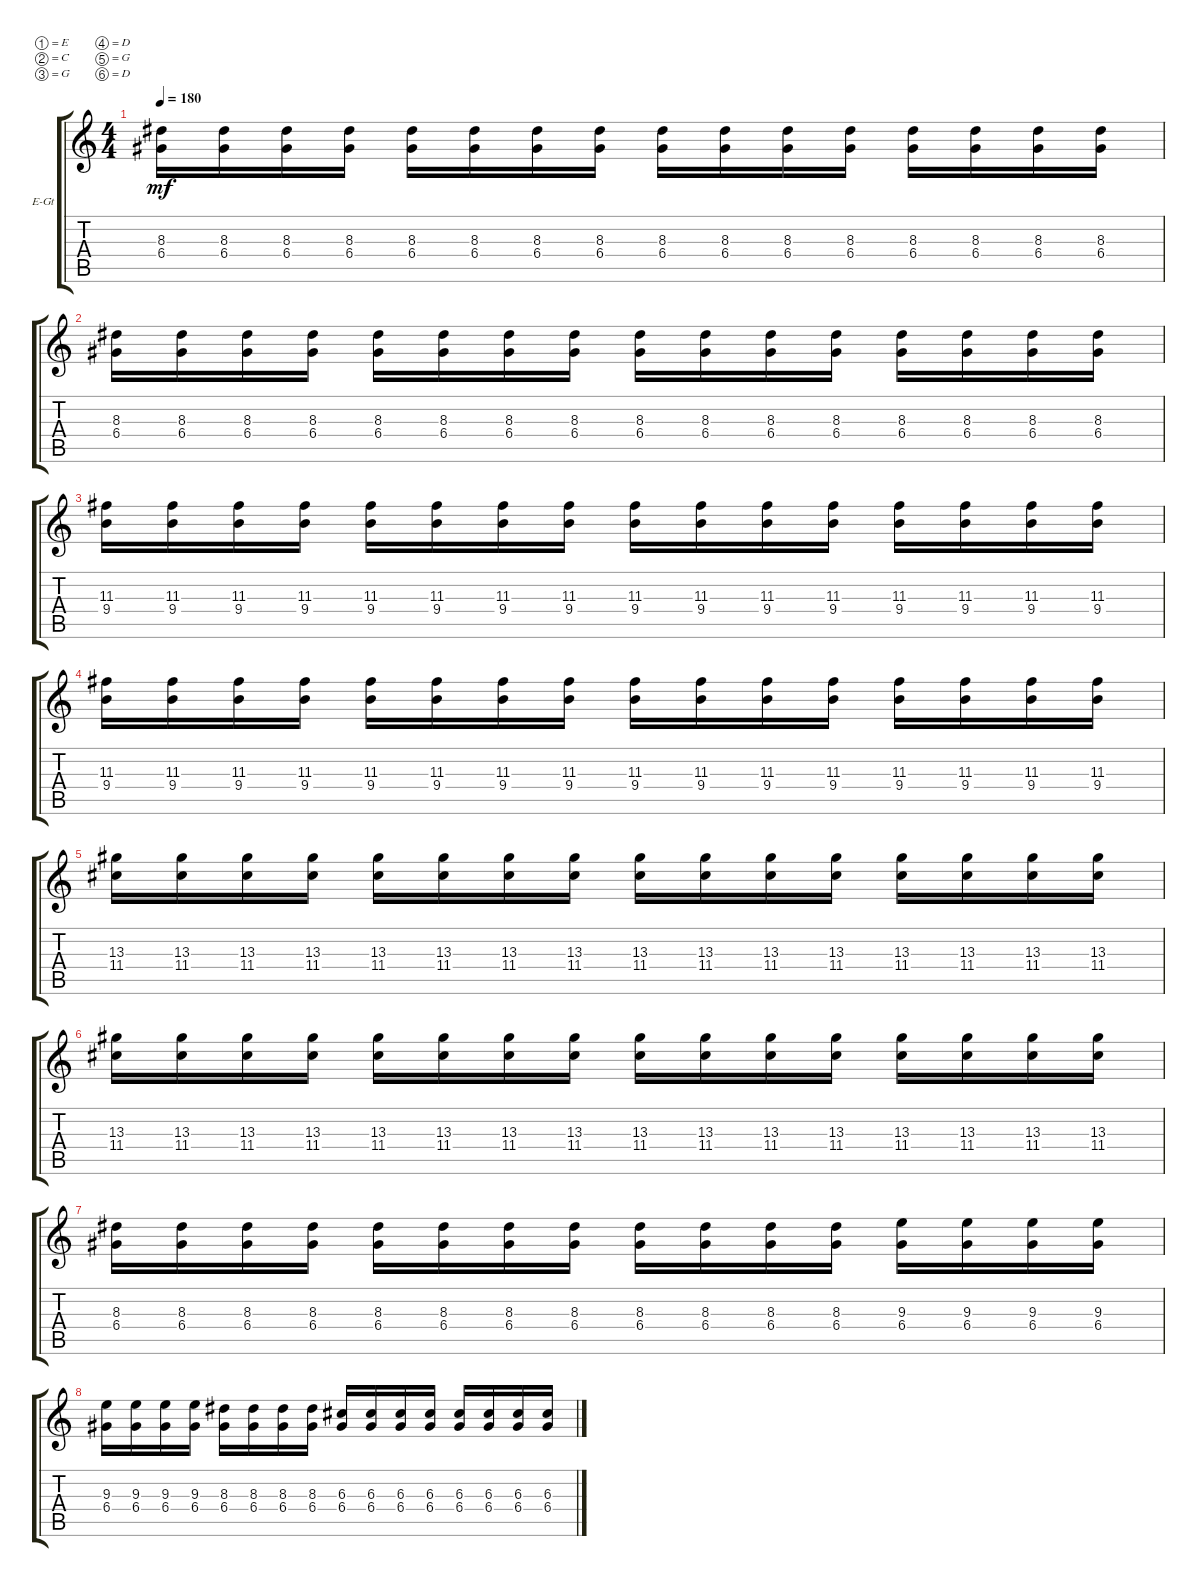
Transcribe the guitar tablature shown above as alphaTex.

\defaultSystemsLayout 4
\bracketExtendMode groupsimilarinstruments
\firstSystemTrackNameOrientation horizontal
\otherSystemsTrackNameOrientation horizontal
\track ("Гитара (Лек) Г" "E-Gt") {instrument overdrivenguitar}
\staff {score tabs}
\tuning (E4 C4 G3 D3 G2 D2)
\ts (4 4)
\tempo 180
\clef g2
\scale
0.333333
\ks c
(6.4 8.3).16{dy mf} (6.4 8.3).16 (6.4 8.3).16 (6.4 8.3).16 (6.4 8.3).16 (6.4 8.3).16 (6.4 8.3).16 (6.4 8.3).16 (6.4 8.3).16 (6.4 8.3).16 (6.4 8.3).16 (6.4 8.3).16 (6.4 8.3).16 (6.4 8.3).16 (6.4 8.3).16 (6.4 8.3).16 |
\scale
0.333333 (6.4 8.3).16 (6.4 8.3).16 (6.4 8.3).16 (6.4 8.3).16 (6.4 8.3).16 (6.4 8.3).16 (6.4 8.3).16 (6.4 8.3).16 (6.4 8.3).16 (6.4 8.3).16 (6.4 8.3).16 (6.4 8.3).16 (6.4 8.3).16 (6.4 8.3).16 (6.4 8.3).16 (6.4 8.3).16 |
\scale
0.333333 (9.4 11.3).16 (9.4 11.3).16 (9.4 11.3).16 (9.4 11.3).16 (9.4 11.3).16 (9.4 11.3).16 (9.4 11.3).16 (9.4 11.3).16 (9.4 11.3).16 (9.4 11.3).16 (9.4 11.3).16 (9.4 11.3).16 (9.4 11.3).16 (9.4 11.3).16 (9.4 11.3).16 (9.4 11.3).16 |
\scale
0.333333 (9.4 11.3).16 (9.4 11.3).16 (9.4 11.3).16 (9.4 11.3).16 (9.4 11.3).16 (9.4 11.3).16 (9.4 11.3).16 (9.4 11.3).16 (9.4 11.3).16 (9.4 11.3).16 (9.4 11.3).16 (9.4 11.3).16 (9.4 11.3).16 (9.4 11.3).16 (9.4 11.3).16 (9.4 11.3).16 |
\scale
0.333333 (11.4 13.3).16 (11.4 13.3).16 (11.4 13.3).16 (11.4 13.3).16 (11.4 13.3).16 (11.4 13.3).16 (11.4 13.3).16 (11.4 13.3).16 (11.4 13.3).16 (11.4 13.3).16 (11.4 13.3).16 (11.4 13.3).16 (11.4 13.3).16 (11.4 13.3).16 (11.4 13.3).16 (11.4 13.3).16 |
\scale
0.333333 (11.4 13.3).16 (11.4 13.3).16 (11.4 13.3).16 (11.4 13.3).16 (11.4 13.3).16 (11.4 13.3).16 (11.4 13.3).16 (11.4 13.3).16 (11.4 13.3).16 (11.4 13.3).16 (11.4 13.3).16 (11.4 13.3).16 (11.4 13.3).16 (11.4 13.3).16 (11.4 13.3).16 (11.4 13.3).16 |
\scale
0.333333 (6.4 8.3).16 (6.4 8.3).16 (6.4 8.3).16 (6.4 8.3).16 (6.4 8.3).16 (6.4 8.3).16 (6.4 8.3).16 (6.4 8.3).16 (6.4 8.3).16 (6.4 8.3).16 (6.4 8.3).16 (6.4 8.3).16 (6.4 9.3).16 (6.4 9.3).16 (6.4 9.3).16 (6.4 9.3).16 |
\scale
0.333333 (6.4 9.3).16 (6.4 9.3).16 (6.4 9.3).16 (6.4 9.3).16 (6.4 8.3).16 (6.4 8.3).16 (6.4 8.3).16 (6.4 8.3).16 (6.4 6.3).16 (6.4 6.3).16 (6.4 6.3).16 (6.4 6.3).16 (6.4 6.3).16 (6.4 6.3).16 (6.4 6.3).16 (6.4 6.3).16
